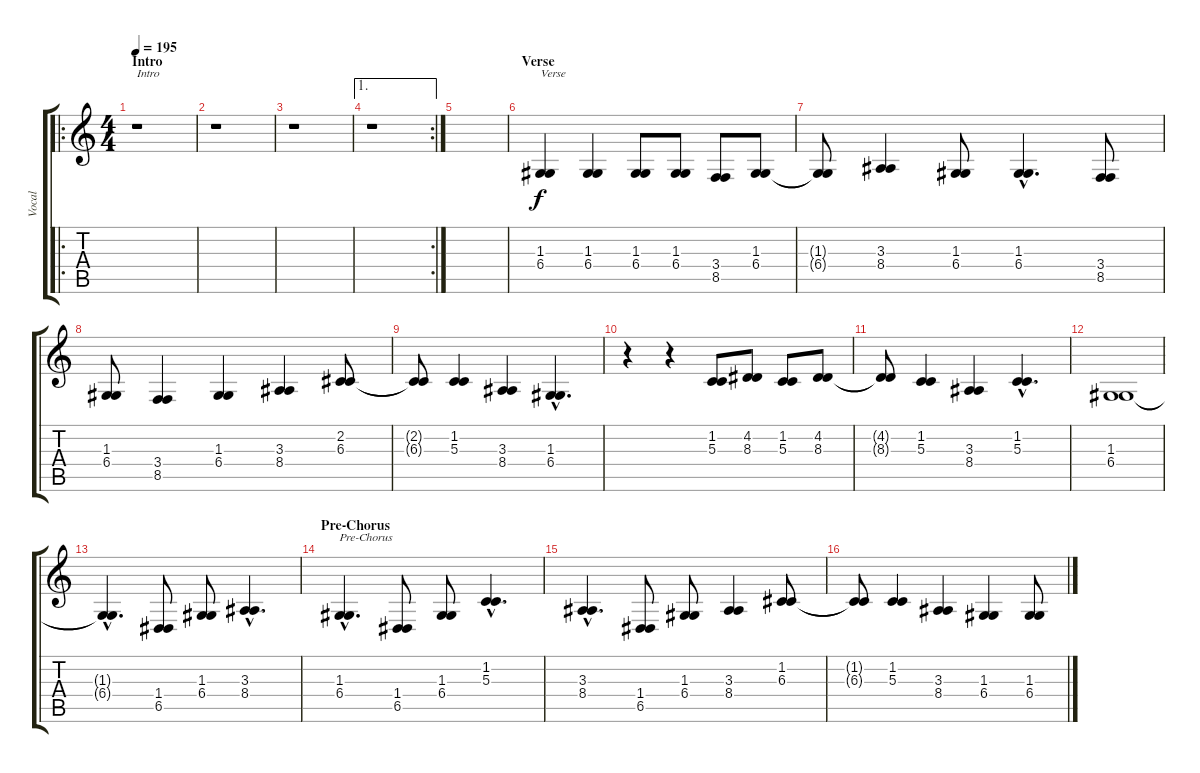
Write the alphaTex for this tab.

\track ("Vocal" "Vocal") {instrument oboe}
\staff {score tabs}
\tuning (E4 B3 G3 D3 A2 E2) {hide}
\ro
\ts (4 4)
\section ("" "Intro")
\tempo 195
\clef g2
\ks c
r.1{txt "Intro" dy f instrument oboe} |
r.1 |
r.1 |
\ae 1
\rc 2
r.1 |
|
\section ("" "Verse")
(1.3 6.4).4{txt "Verse"} (1.3 6.4).4 (1.3 6.4).8 (1.3 6.4).8 (3.4 8.5).8 (1.3 6.4).8 |
(1.3{t} 6.4{t}).8 (3.3 8.4).4 (1.3 6.4).8 (1.3{hac} 6.4{hac}).4{d} (3.4 8.5).8 |
(1.3 6.4).8 (3.4 8.5).4 (1.3 6.4).4 (3.3 8.4).4 (2.2 6.3).8 |
(2.2{t} 6.3{t}).8 (1.2 5.3).4 (3.3 8.4).4 (1.3{hac} 6.4{hac}).4{d} |
r.4 r.4 (1.2 5.3).8 (4.2 8.3).8 (1.2 5.3).8 (4.2 8.3).8 |
(4.2{t} 8.3{t}).8 (1.2 5.3).4 (3.3 8.4).4 (1.2{hac} 5.3{hac}).4{d} |
(1.3 6.4).1 |
(1.3{hac t} 6.4{hac t}).4{d} (1.4 6.5).8 (1.3 6.4).8 (3.3{hac} 8.4{hac}).4{d} |
\section ("" "Pre-Chorus")
(1.3{hac} 6.4{hac}).4{d txt "Pre-Chorus"} (1.4 6.5).8 (1.3 6.4).8 (1.2{hac} 5.3{hac}).4{d} |
(3.3{hac} 8.4{hac}).4{d} (1.4 6.5).8 (1.3 6.4).8 (3.3 8.4).4 (1.2 6.3).8 |
(1.2{t} 6.3{t}).8 (1.2 5.3).4 (3.3 8.4).4 (1.3 6.4).4 (1.3 6.4).8
